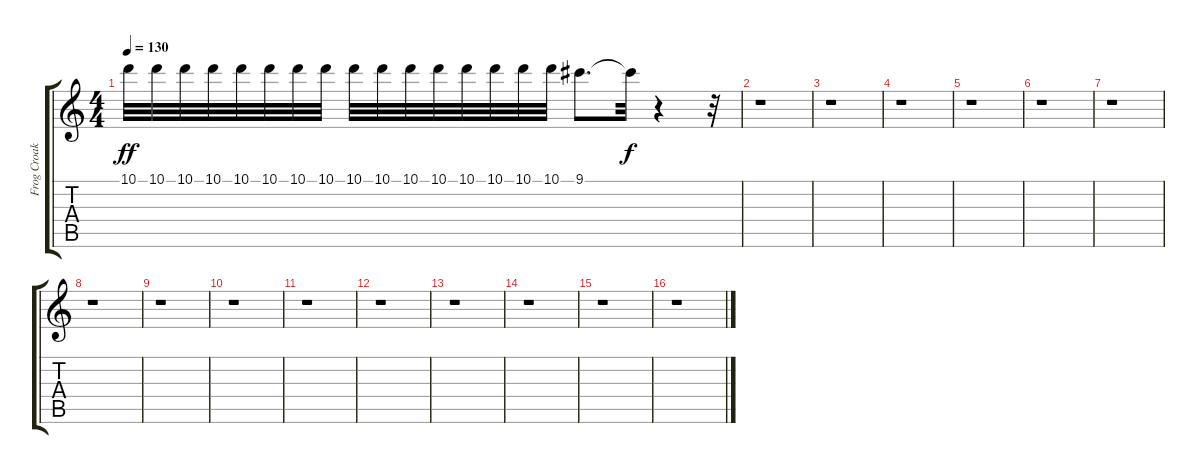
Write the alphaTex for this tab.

\track ("Frog Croak/Fishing Reel" "Frog Croak") {instrument acousticguitarsteel}
\staff {score tabs}
\tuning (E4 B3 G3 D3 A2 E2) {hide}
\ts (4 4)
\tempo 130
\clef g2
\ks c
10.1.32{dy ff} 10.1.32 10.1.32 10.1.32 10.1.32 10.1.32 10.1.32 10.1.32 10.1.32 10.1.32 10.1.32 10.1.32 10.1.32 10.1.32 10.1.32 10.1.32 9.1.8{d} 9.1{t}.32{dy f} r.4 r.32 |
r.1 |
r.1 |
r.1 |
r.1 |
r.1 |
r.1 |
r.1 |
r.1 |
r.1 |
r.1 |
r.1 |
r.1 |
r.1 |
r.1 |
r.1
